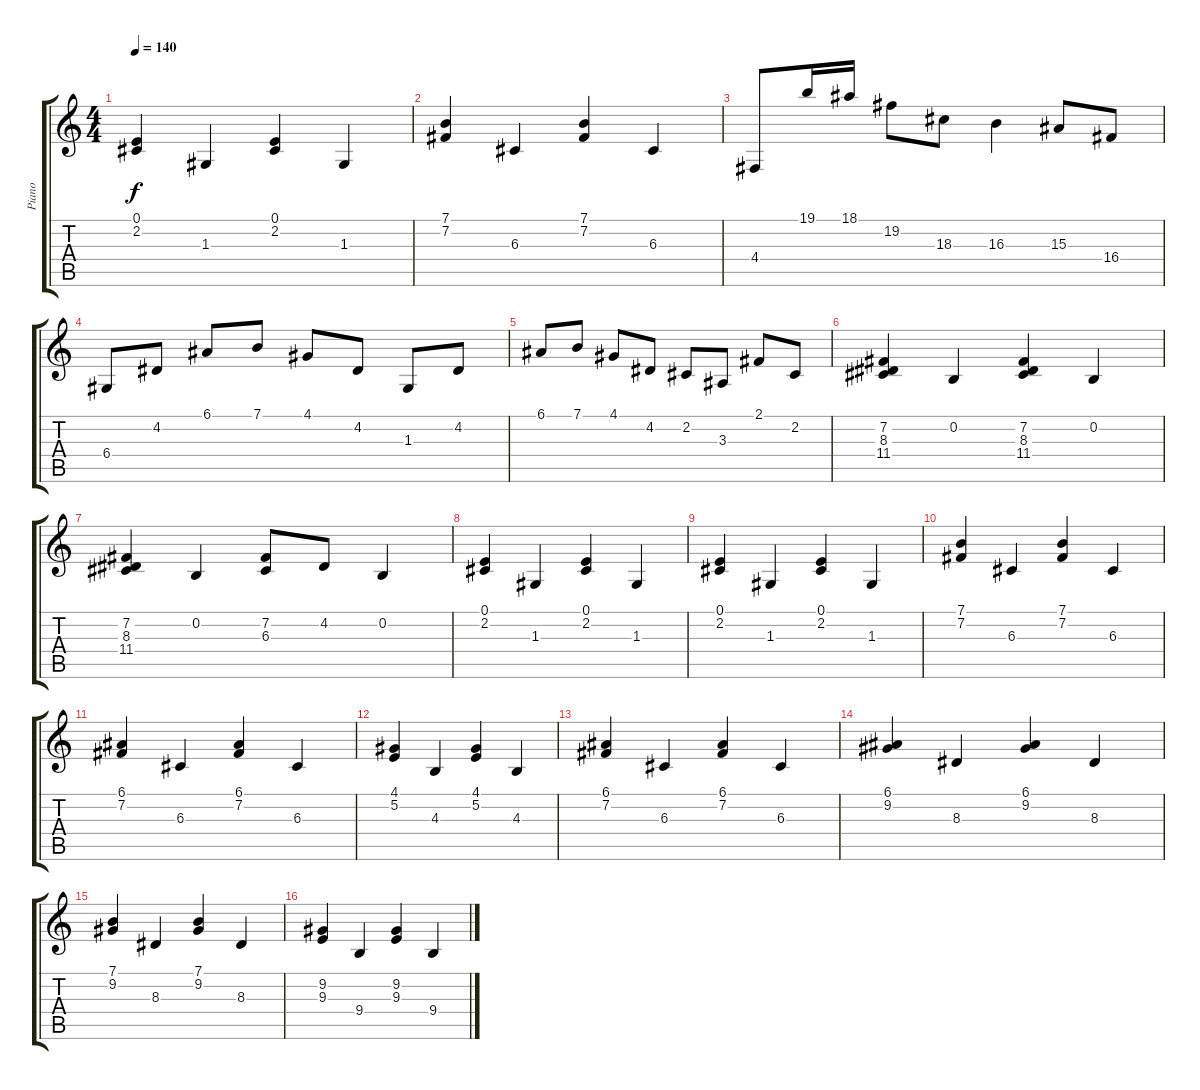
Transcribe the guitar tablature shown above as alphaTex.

\track ("Piano" "Piano") {instrument acousticgrandpiano}
\staff {score tabs}
\tuning (E4 B3 G3 D3 A2 E2) {hide}
\ts (4 4)
\tempo 140
\clef g2
\ks c
(0.1 2.2).4{dy f} 1.3.4 (0.1 2.2).4 1.3.4 |
(7.1 7.2).4 6.3.4 (7.1 7.2).4 6.3.4 |
4.4.8 19.1.16 18.1.16 19.2.8 18.3.8 16.3.4 15.3.8 16.4.8 |
6.4.8 4.2.8 6.1.8 7.1.8 4.1.8 4.2.8 1.3.8 4.2.8 |
6.1.8 7.1.8 4.1.8 4.2.8 2.2.8 3.3.8 2.1.8 2.2.8 |
(7.2 8.3 11.4).4 0.2.4 (7.2 8.3 11.4).4 0.2.4 |
(7.2 8.3 11.4).4 0.2.4 (7.2 6.3).8 4.2.8 0.2.4 |
(0.1 2.2).4 1.3.4 (0.1 2.2).4 1.3.4 |
(0.1 2.2).4 1.3.4 (0.1 2.2).4 1.3.4 |
(7.1 7.2).4 6.3.4 (7.1 7.2).4 6.3.4 |
(6.1 7.2).4 6.3.4 (6.1 7.2).4 6.3.4 |
(4.1 5.2).4 4.3.4 (4.1 5.2).4 4.3.4 |
(6.1 7.2).4 6.3.4 (6.1 7.2).4 6.3.4 |
(6.1 9.2).4 8.3.4 (6.1 9.2).4 8.3.4 |
(7.1 9.2).4 8.3.4 (7.1 9.2).4 8.3.4 |
(9.2 9.3).4 9.4.4 (9.2 9.3).4 9.4.4
